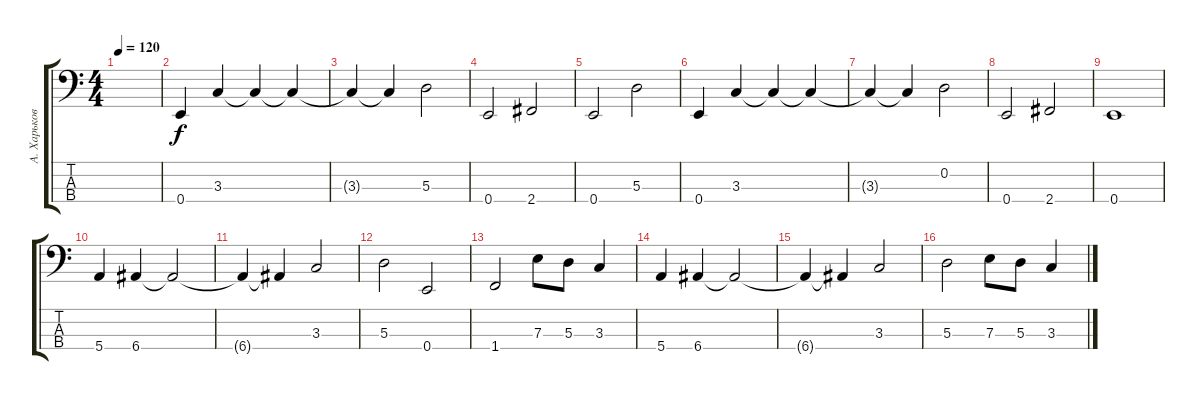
\track ("А. Харьков (Бас)" "А. Харьков") {instrument electricbassfinger}
\staff {score tabs}
\tuning (G2 D2 A1 E1) {hide}
\ts (4 4)
\tempo 120
\clef f4
\ks c
|
0.4.4 3.3.4 3.3{t}.4 3.3{t}.4 |
3.3{t}.4 3.3{t}.4 5.3.2 |
0.4.2 2.4.2 |
0.4.2 5.3.2 |
0.4.4 3.3.4 3.3{t}.4 3.3{t}.4 |
3.3{t}.4 3.3{t}.4 0.2.2 |
0.4.2 2.4.2 |
0.4.1 |
5.4.4 6.4.4 6.4{t}.2 |
6.4{t}.4 6.4{t}.4 3.3.2 |
5.3.2 0.4.2 |
1.4.2 7.3.8 5.3.8 3.3.4 |
5.4.4 6.4.4 6.4{t}.2 |
6.4{t}.4 6.4{t}.4 3.3.2 |
5.3.2 7.3.8 5.3.8 3.3.4
